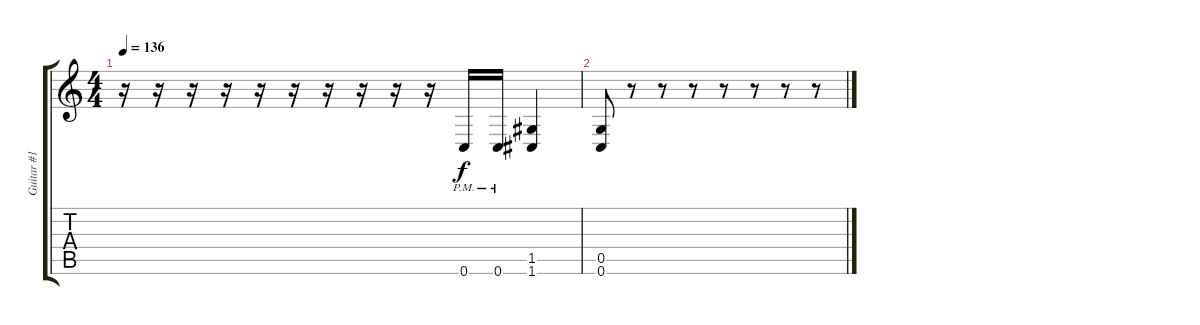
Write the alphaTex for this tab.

\track ("Guitar #1 [Rob McCarthy]" "Guitar #1 ") {instrument distortionguitar}
\staff {score tabs}
\tuning (D4 A3 F3 C3 G2 C2) {hide}
\ts (4 4)
\tempo 136
\clef g2
\ks c
r.16{dy f} r.16 r.16 r.16 r.16 r.16 r.16 r.16 r.16 r.16 0.6{pm}.16 0.6{pm}.16 (1.5 1.6).4 |
(0.5 0.6).8 r.8 r.8 r.8 r.8 r.8 r.8 r.8
